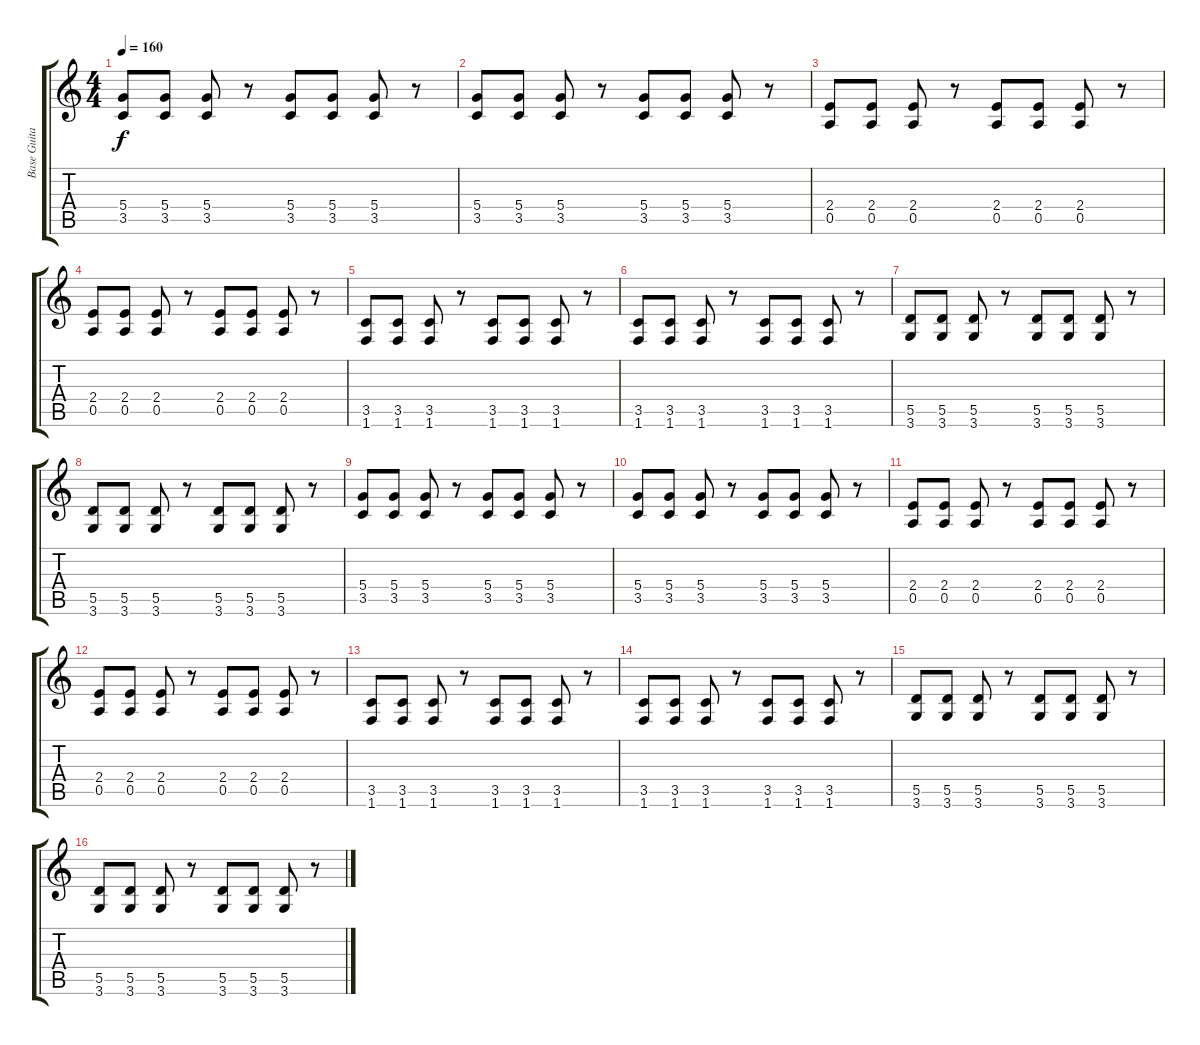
\track ("Base Guitar" "Base Guita") {instrument overdrivenguitar}
\staff {score tabs}
\tuning (E4 B3 G3 D3 A2 E2) {hide}
\ts (4 4)
\tempo 160
\clef g2
\ks c
(5.4 3.5).8{dy f} (5.4 3.5).8 (5.4 3.5).8 r.8 (5.4 3.5).8 (5.4 3.5).8 (5.4 3.5).8 r.8 |
(5.4 3.5).8 (5.4 3.5).8 (5.4 3.5).8 r.8 (5.4 3.5).8 (5.4 3.5).8 (5.4 3.5).8 r.8 |
(2.4 0.5).8 (2.4 0.5).8 (2.4 0.5).8 r.8 (2.4 0.5).8 (2.4 0.5).8 (2.4 0.5).8 r.8 |
(2.4 0.5).8 (2.4 0.5).8 (2.4 0.5).8 r.8 (2.4 0.5).8 (2.4 0.5).8 (2.4 0.5).8 r.8 |
(3.5 1.6).8 (3.5 1.6).8 (3.5 1.6).8 r.8 (3.5 1.6).8 (3.5 1.6).8 (3.5 1.6).8 r.8 |
(3.5 1.6).8 (3.5 1.6).8 (3.5 1.6).8 r.8 (3.5 1.6).8 (3.5 1.6).8 (3.5 1.6).8 r.8 |
(5.5 3.6).8 (5.5 3.6).8 (5.5 3.6).8 r.8 (5.5 3.6).8 (5.5 3.6).8 (5.5 3.6).8 r.8 |
(5.5 3.6).8 (5.5 3.6).8 (5.5 3.6).8 r.8 (5.5 3.6).8 (5.5 3.6).8 (5.5 3.6).8 r.8 |
(5.4 3.5).8 (5.4 3.5).8 (5.4 3.5).8 r.8 (5.4 3.5).8 (5.4 3.5).8 (5.4 3.5).8 r.8 |
(5.4 3.5).8 (5.4 3.5).8 (5.4 3.5).8 r.8 (5.4 3.5).8 (5.4 3.5).8 (5.4 3.5).8 r.8 |
(2.4 0.5).8 (2.4 0.5).8 (2.4 0.5).8 r.8 (2.4 0.5).8 (2.4 0.5).8 (2.4 0.5).8 r.8 |
(2.4 0.5).8 (2.4 0.5).8 (2.4 0.5).8 r.8 (2.4 0.5).8 (2.4 0.5).8 (2.4 0.5).8 r.8 |
(3.5 1.6).8 (3.5 1.6).8 (3.5 1.6).8 r.8 (3.5 1.6).8 (3.5 1.6).8 (3.5 1.6).8 r.8 |
(3.5 1.6).8 (3.5 1.6).8 (3.5 1.6).8 r.8 (3.5 1.6).8 (3.5 1.6).8 (3.5 1.6).8 r.8 |
(5.5 3.6).8 (5.5 3.6).8 (5.5 3.6).8 r.8 (5.5 3.6).8 (5.5 3.6).8 (5.5 3.6).8 r.8 |
(5.5 3.6).8 (5.5 3.6).8 (5.5 3.6).8 r.8 (5.5 3.6).8 (5.5 3.6).8 (5.5 3.6).8 r.8
